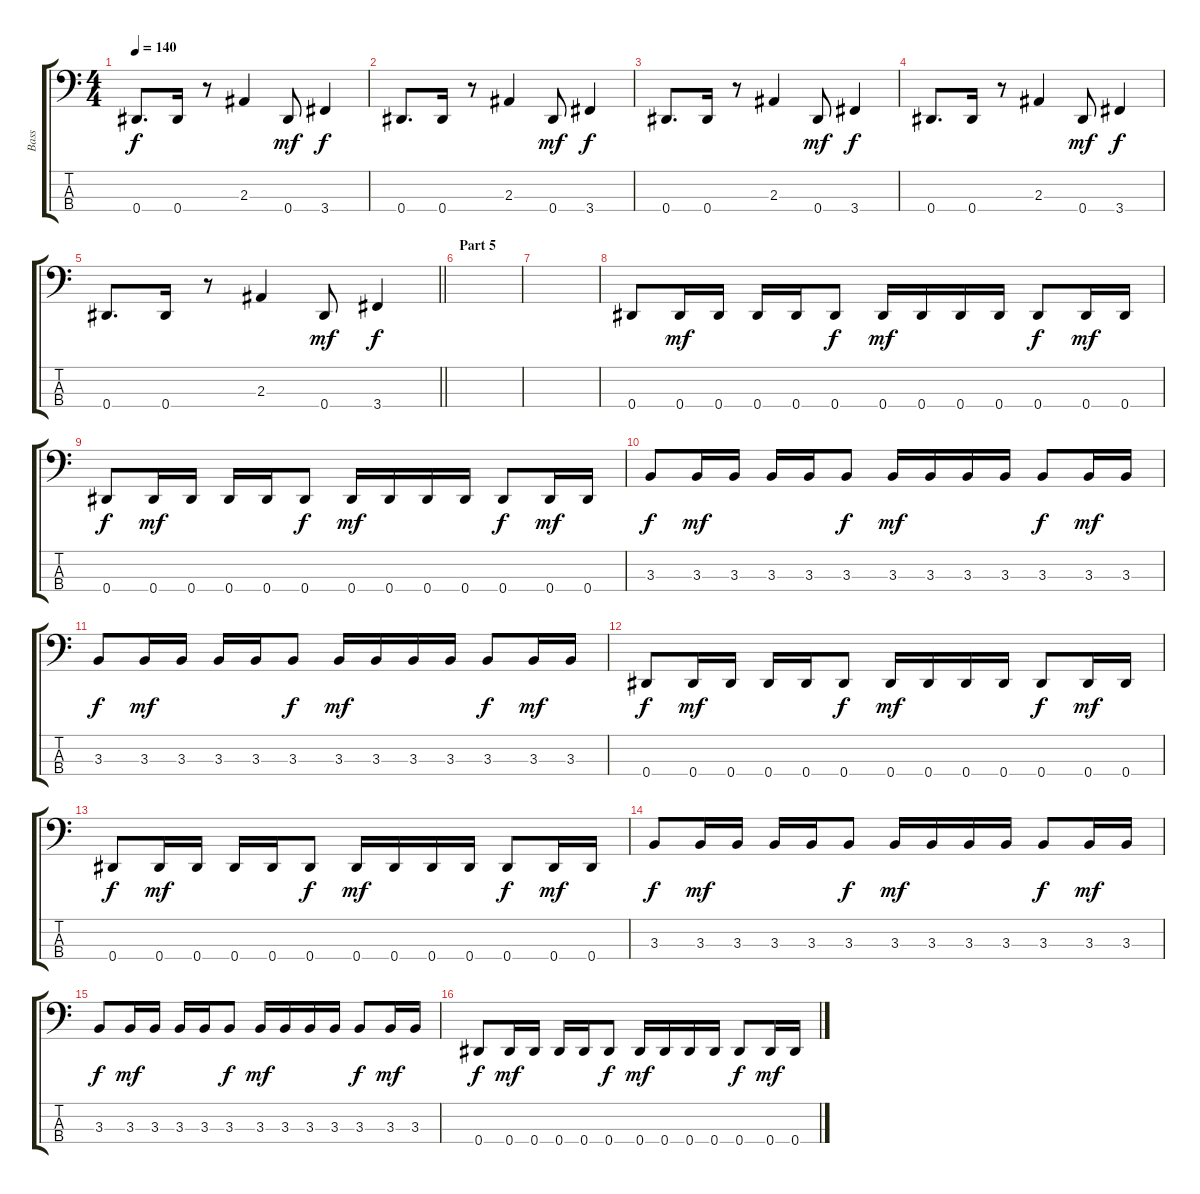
\track ("Bass" "Bass") {instrument electricbasspick}
\staff {score tabs}
\tuning (Gb2 Db2 Ab1 Eb1) {hide}
\ts (4 4)
\tempo 140
\clef f4
\ks c
0.4.8{d dy f} 0.4.16 r.8 2.3.4 0.4.8{dy mf} 3.4.4{dy f} |
0.4.8{d} 0.4.16 r.8 2.3.4 0.4.8{dy mf} 3.4.4{dy f} |
0.4.8{d} 0.4.16 r.8 2.3.4 0.4.8{dy mf} 3.4.4{dy f} |
0.4.8{d} 0.4.16 r.8 2.3.4 0.4.8{dy mf} 3.4.4{dy f} |
\barLineRight lightlight
0.4.8{d} 0.4.16 r.8 2.3.4 0.4.8{dy mf} 3.4.4{dy f} |
\section ("" "Part 5")
|
|
0.4.8 0.4.16{dy mf} 0.4.16 0.4.16 0.4.16 0.4.8{dy f} 0.4.16{dy mf} 0.4.16 0.4.16 0.4.16 0.4.8{dy f} 0.4.16{dy mf} 0.4.16 |
0.4.8{dy f} 0.4.16{dy mf} 0.4.16 0.4.16 0.4.16 0.4.8{dy f} 0.4.16{dy mf} 0.4.16 0.4.16 0.4.16 0.4.8{dy f} 0.4.16{dy mf} 0.4.16 |
3.3.8{dy f} 3.3.16{dy mf} 3.3.16 3.3.16 3.3.16 3.3.8{dy f} 3.3.16{dy mf} 3.3.16 3.3.16 3.3.16 3.3.8{dy f} 3.3.16{dy mf} 3.3.16 |
3.3.8{dy f} 3.3.16{dy mf} 3.3.16 3.3.16 3.3.16 3.3.8{dy f} 3.3.16{dy mf} 3.3.16 3.3.16 3.3.16 3.3.8{dy f} 3.3.16{dy mf} 3.3.16 |
0.4.8{dy f} 0.4.16{dy mf} 0.4.16 0.4.16 0.4.16 0.4.8{dy f} 0.4.16{dy mf} 0.4.16 0.4.16 0.4.16 0.4.8{dy f} 0.4.16{dy mf} 0.4.16 |
0.4.8{dy f} 0.4.16{dy mf} 0.4.16 0.4.16 0.4.16 0.4.8{dy f} 0.4.16{dy mf} 0.4.16 0.4.16 0.4.16 0.4.8{dy f} 0.4.16{dy mf} 0.4.16 |
3.3.8{dy f} 3.3.16{dy mf} 3.3.16 3.3.16 3.3.16 3.3.8{dy f} 3.3.16{dy mf} 3.3.16 3.3.16 3.3.16 3.3.8{dy f} 3.3.16{dy mf} 3.3.16 |
3.3.8{dy f} 3.3.16{dy mf} 3.3.16 3.3.16 3.3.16 3.3.8{dy f} 3.3.16{dy mf} 3.3.16 3.3.16 3.3.16 3.3.8{dy f} 3.3.16{dy mf} 3.3.16 |
0.4.8{dy f} 0.4.16{dy mf} 0.4.16 0.4.16 0.4.16 0.4.8{dy f} 0.4.16{dy mf} 0.4.16 0.4.16 0.4.16 0.4.8{dy f} 0.4.16{dy mf} 0.4.16
